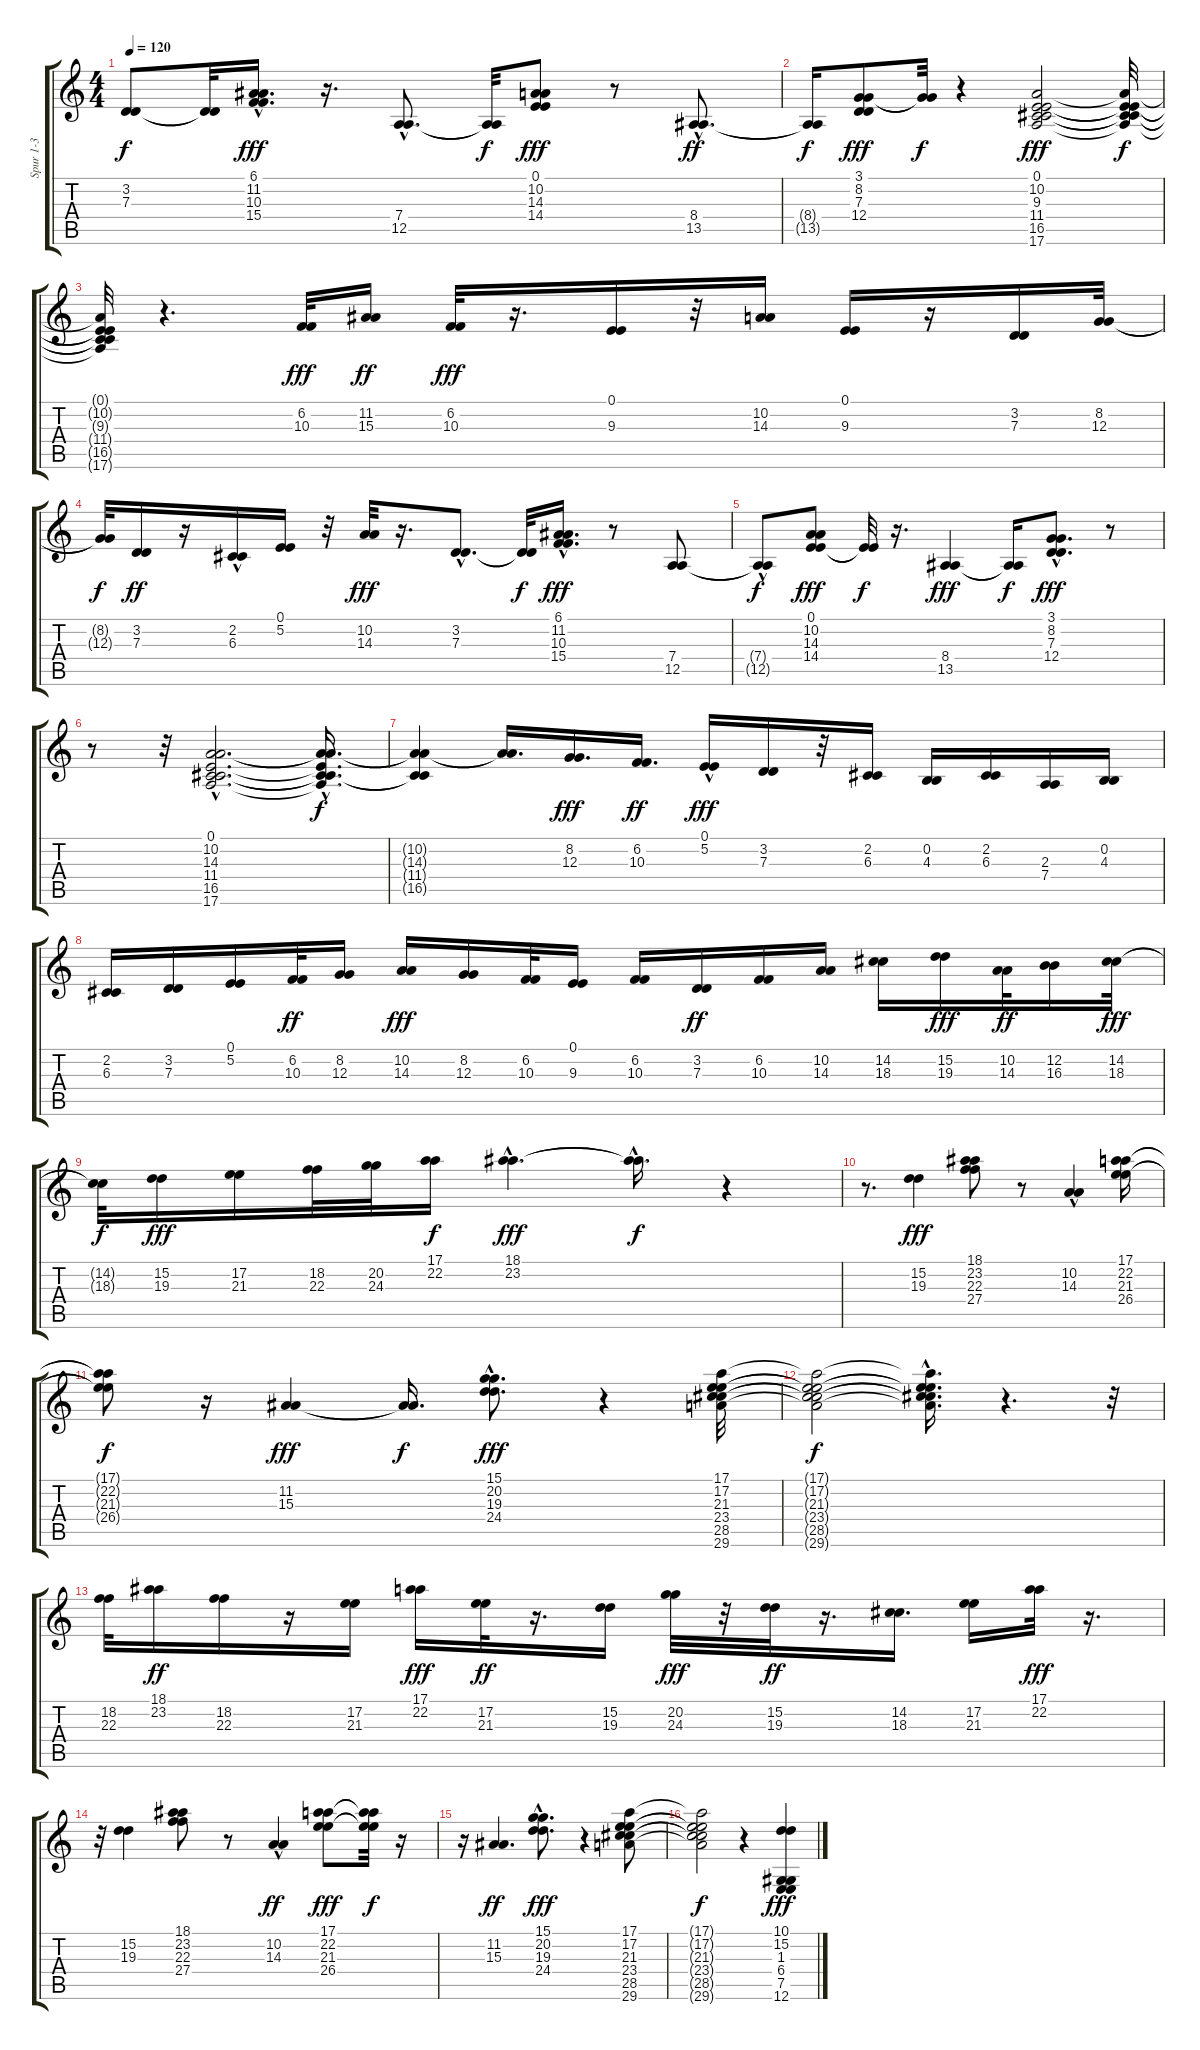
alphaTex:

\track ("Spur 1-3" "Spur 1-3") {instrument churchorgan}
\staff {score tabs}
\tuning (E4 B3 G3 D3 A2 E2) {hide}
\ts (4 4)
\tempo 120
\clef g2
\ks c
(3.2{t} 7.3{t}).8{dy f} (3.2{t} 7.3{t}).32 (6.1{hac} 11.2{hac} 10.3{hac} 15.4{hac}).16{d dy fff} r.16{d} (7.4{hac} 12.5{hac}).8{d} (7.4{t} 12.5{t}).32{dy f} (0.1 10.2 14.3 14.4).8{dy fff} r.8 (8.4{hac} 13.5{hac}).8{d dy ff} |
(8.4{t} 13.5{t}).16{dy f} (3.1 8.2 7.3 12.4).8{dy fff} (3.1{t} 8.2{t}).32{dy f} r.4 (0.1 10.2 9.3 11.4 16.5 17.6).2{dy fff} (0.1{t} 10.2{t} 9.3{t} 11.4{t} 16.5{t} 17.6{t}).32{dy f} |
(0.1{t} 10.2{t} 9.3{t} 11.4{t} 16.5{t} 17.6{t}).32 r.4{d} (6.2 10.3).32{dy fff} (11.2 15.3).16{dy ff} (6.2 10.3).32{dy fff} r.16{d} (0.1 9.3).16 r.32 (10.2 14.3).16 (0.1 9.3).16 r.16 (3.2 7.3).16 (8.2 12.3).32 |
(8.2{t} 12.3{t}).32{dy f} (3.2 7.3).16{dy ff} r.16 (2.2{hac} 6.3{hac}).16 (0.1 5.2).16 r.32 (10.2 14.3).32{dy fff} r.16{d} (3.2{hac} 7.3{hac}).8{d} (3.2{t} 7.3{t}).32{dy f} (6.1{hac} 11.2{hac} 10.3{hac} 15.4{hac}).16{d dy fff} r.8 (7.4 12.5).8 |
(7.4{hac t} 12.5{hac t}).8{dy f} (0.1 10.2 14.3 14.4).8{dy fff} (0.1{t} 14.4{t}).32{dy f} r.16{d} (8.4 13.5).4{dy fff} (8.4{t} 13.5{t}).16{dy f} (3.1{hac} 8.2{hac} 7.3 12.4).8{d dy fff} r.8 |
r.8 r.32 (0.1{hac} 10.2{hac} 14.3{hac} 11.4{hac} 16.5{hac} 17.6{hac}).2{d} (0.1{hac t} 10.2{hac t} 14.3{hac t} 11.4{hac t} 16.5{hac t} 17.6{t}).16{d dy f} |
(10.2{t} 14.3{t} 11.4{t} 16.5{t}).4 (10.2{t} 14.3{t}).16{d} (8.2 12.3).16{d dy fff} (6.2 10.3).16{d dy ff} (0.1{hac} 5.2{hac}).16{dy fff} (3.2 7.3).16 r.32 (2.2 6.3).16 (0.2 4.3).16 (2.2 6.3).16 (2.3 7.4).16 (0.2 4.3).16 |
(2.2 6.3).16 (3.2 7.3).16 (0.1 5.2).16 (6.2 10.3).32{dy ff} (8.2 12.3).16 (10.2 14.3).16{dy fff} (8.2 12.3).16 (6.2 10.3).32 (0.1 9.3).16 (6.2 10.3).16 (3.2 7.3).16{dy ff} (6.2 10.3).16 (10.2 14.3).16 (14.2 18.3).16 (15.2 19.3).16{dy fff} (10.2 14.3).32{dy ff} (12.2 16.3).16 (14.2 18.3).32{dy fff} |
(14.2{t} 18.3{t}).32{dy f} (15.2 19.3).16{dy fff} (17.2 21.3).16 (18.2 22.3).32 (20.2 24.3).32 (17.1 22.2).16{dy f} (18.1{hac} 23.2{hac}).4{d dy fff} (18.1{hac t} 23.2{hac t}).16{d dy f} r.4 |
r.8{d} (15.2 19.3).4{dy fff} (18.1 23.2 22.3 27.4).8 r.8 (10.2{hac} 14.3{hac}).4 (17.1 22.2 21.3 26.4).16 |
(17.1{t} 22.2{t} 21.3{t} 26.4{t}).8{dy f} r.16 (11.2 15.3).4{dy fff} (11.2{t} 15.3{t}).16{d dy f} (15.1{hac} 20.2{hac} 19.3 24.4).8{d dy fff} r.4 (17.1 17.2 21.3 23.4 28.5 29.6).32 |
(17.1{t} 17.2{t} 21.3{t} 23.4{t} 28.5{t} 29.6{t}).2{dy f} (17.1{hac t} 17.2{t} 21.3{t} 23.4{t} 28.5{t} 29.6{t}).16{d} r.4{d} r.32 |
(18.2 22.3).32 (18.1 23.2).16{dy ff} (18.2 22.3).16 r.16 (17.2 21.3).16 (17.1 22.2).16{dy fff} (17.2 21.3).32{dy ff} r.16{d} (15.2 19.3).16 (20.2 24.3).32{dy fff} r.32 (15.2 19.3).32{dy ff} r.16{d} (14.2 18.3).16{d} (17.2 21.3).16 (17.1 22.2).32{dy fff} r.16{d} |
r.32 (15.2 19.3).4 (18.1 23.2 22.3 27.4).8 r.8 (10.2{hac} 14.3{hac}).4{dy ff} (17.1 22.2 21.3 26.4).8{dy fff} (17.1{t} 22.2{t} 21.3{t} 26.4{t}).32{dy f} r.16 |
r.16 (11.2 15.3).4{d dy ff} (15.1{hac} 20.2{hac} 19.3 24.4).8{d dy fff} r.4 (17.1 17.2 21.3 23.4 28.5 29.6).8 |
(17.1{t} 17.2{t} 21.3{t} 23.4{t} 28.5{t} 29.6{t}).2{dy f} r.4 (10.1 15.2 1.3 6.4 7.5 12.6).4{dy fff}
